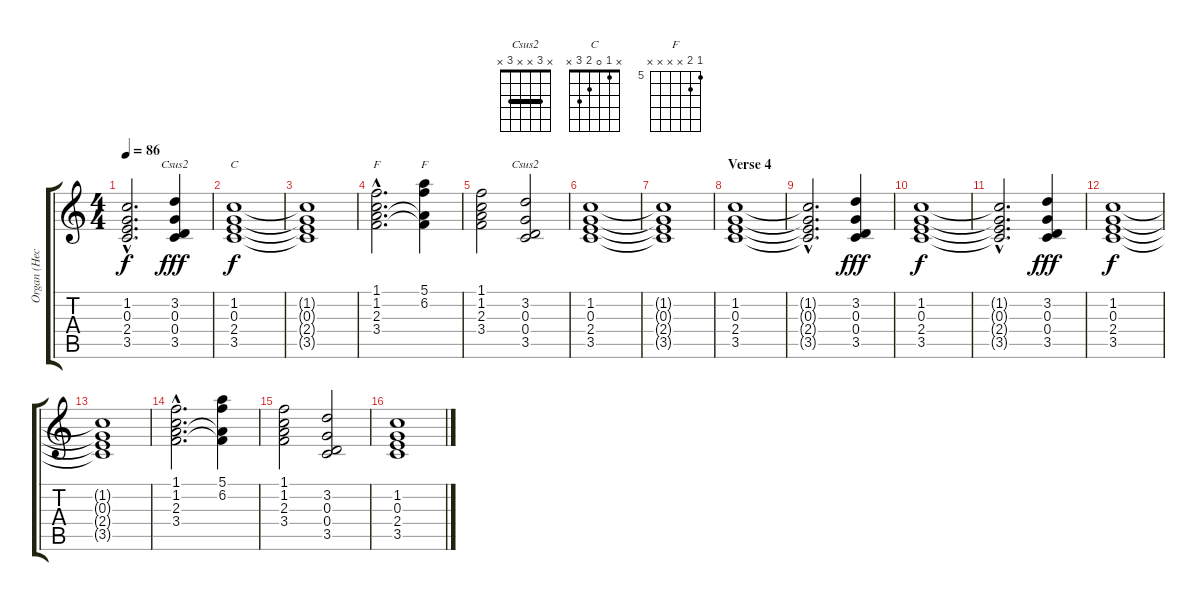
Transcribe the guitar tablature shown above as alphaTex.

\track ("Organ (Hecke)" "Organ (Hec") {instrument drawbarorgan}
\staff {score tabs}
\tuning (E5 B4 G4 D4 A3 E3) {hide}
\chord ("Csus2" x 3 0 0 3 x)
\chord ("C" x 1 0 2 3 x)
\chord ("F" 1 1 2 3 x x) {barre 1}
\chord ("F" 5 6 x x x x) {firstfret 5}
\chord ("Csus2" x 3 x x 3 x) {barre 3}
\ts (4 4)
\tempo 86
\clef g2
\ks c
(1.2{hac t} 0.3{hac t} 2.4{hac t} 3.5{hac t}).2{d dy f} (3.2 0.3 0.4 3.5).4{ch "Csus2" dy fff} |
(1.2 0.3 2.4 3.5).1{ch "C" dy f} |
(1.2{t} 0.3{t} 2.4{t} 3.5{t}).1 |
(1.1{hac} 1.2{hac} 2.3{hac} 3.4{hac}).2{d ch "F"} (5.1 6.2 2.3{t} 3.4{t}).4{ch "F"} |
(1.1 1.2 2.3 3.4).2 (3.2 0.3 0.4 3.5).2{ch "Csus2"} |
(1.2 0.3 2.4 3.5).1 |
(1.2{t} 0.3{t} 2.4{t} 3.5{t}).1 |
\section ("" "Verse 4")
(1.2 0.3 2.4 3.5).1 |
(1.2{hac t} 0.3{hac t} 2.4{hac t} 3.5{hac t}).2{d} (3.2 0.3 0.4 3.5).4{dy fff} |
(1.2 0.3 2.4 3.5).1{dy f} |
(1.2{hac t} 0.3{hac t} 2.4{hac t} 3.5{hac t}).2{d} (3.2 0.3 0.4 3.5).4{dy fff} |
(1.2 0.3 2.4 3.5).1{dy f} |
(1.2{t} 0.3{t} 2.4{t} 3.5{t}).1 |
(1.1{hac} 1.2{hac} 2.3{hac} 3.4{hac}).2{d} (5.1 6.2 2.3{t} 3.4{t}).4 |
(1.1 1.2 2.3 3.4).2 (3.2 0.3 0.4 3.5).2 |
(1.2 0.3 2.4 3.5).1
